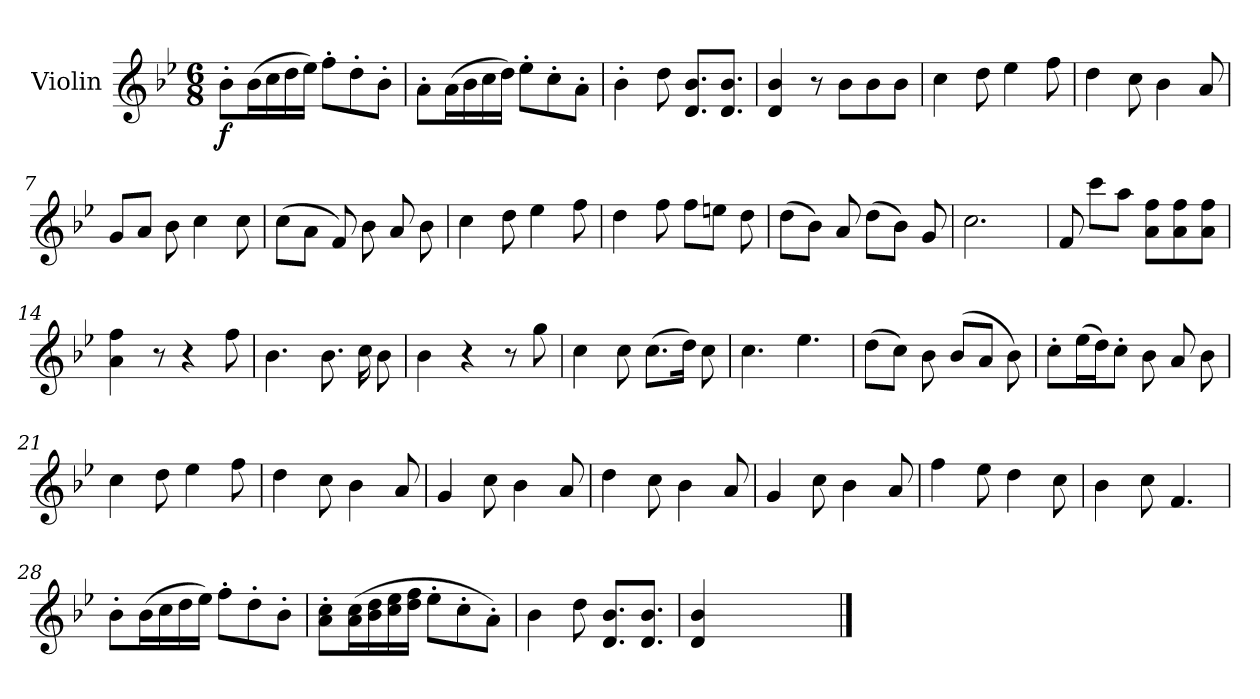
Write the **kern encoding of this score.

**kern	**dynam
*part1	*part1
*staff1	*staff1
*I"Violin	*
*I'Vln.	*
*clefG2	*
*k[b-e-]	*
*M6/8	*
=1	=1
!	!LO:DY:b
8b-'\L	f
(>16b-\L	.
16cc\	.
16dd\	.
16ee-\JJ)	.
8ff'\L	.
8dd'\	.
8b-'\J	.
=2	=2
8a'\L	.
(>16a\L	.
16b-\	.
16cc\	.
16dd\JJ)	.
8ee-'\L	.
8cc'\	.
8a'\J	.
=3	=3
4b-'\	.
8dd\	.
8.d/ 8.b-/L	.
8.d/ 8.b-/J	.
=4	=4
4d/ 4b-/	.
8r	.
8b-\L	.
8b-\	.
8b-\J	.
=5	=5
4cc\	.
8dd\	.
4ee-\	.
8ff\	.
!!LO:LB:g=z
=6	=6
4dd\	.
8cc\	.
4b-\	.
8a/	.
=7	=7
8g/L	.
8a/J	.
8b-\	.
4cc\	.
8cc\	.
=8	=8
(>8cc\L	.
8a\J	.
8f/)	.
8b-\	.
8a/	.
8b-\	.
=9	=9
4cc\	.
8dd\	.
4ee-\	.
8ff\	.
=10	=10
4dd\	.
8ff\	.
8ff\L	.
8een\J	.
8dd\	.
=11	=11
(>8dd\L	.
8b-\J)	.
8a/	.
(>8dd\L	.
8b-\J)	.
8g/	.
=12	=12
2.cc\	.
!!LO:LB:g=z
=13	=13
8f/	.
8ccc\L	.
8aa\J	.
8a\ 8ff\L	.
8a\ 8ff\	.
8a\ 8ff\J	.
=14	=14
4a\ 4ff\	.
8r	.
4r	.
8ff\	.
=15	=15
4.b-\	.
8.b-\	.
16cc\	.
8b-\	.
=16	=16
4b-\	.
4r	.
8r	.
8gg\	.
=17	=17
4cc\	.
8cc\	.
(>8.cc\L	.
16dd\Jk)	.
8cc\	.
=18	=18
4.cc\	.
4.ee-\	.
!!LO:LB:g=z
=19	=19
(>8dd\L	.
8cc\J)	.
8b-\	.
(>8b-/L	.
8a/J	.
8b-\)	.
=20	=20
8cc'\L	.
(>16ee-\L	.
16dd\J)	.
8cc'\J	.
8b-\	.
8a/	.
8b-\	.
=21	=21
4cc\	.
8dd\	.
4ee-\	.
8ff\	.
=22	=22
4dd\	.
8cc\	.
4b-\	.
8a/	.
=23	=23
4g/	.
8cc\	.
4b-\	.
8a/	.
=24	=24
4dd\	.
8cc\	.
4b-\	.
8a/	.
!!LO:LB:g=z
=25	=25
4g/	.
8cc\	.
4b-\	.
8a/	.
=26	=26
4ff\	.
8ee-\	.
4dd\	.
8cc\	.
=27	=27
4b-\	.
8cc\	.
4.f/	.
=28	=28
8b-'\L	.
(>16b-\L	.
16cc\	.
16dd\	.
16ee-\JJ)	.
8ff'\L	.
8dd'\	.
8b-'\J	.
=29	=29
8a'\ 8cc'\L	.
(>16a\ 16cc\L	.
16b-\ 16dd\	.
16cc\ 16ee-\	.
16dd\ 16ff\JJ	.
8ee-'\L	.
8cc'\	.
8a'\J)	.
=30	=30
4b-\	.
8dd\	.
8.d/ 8.b-/L	.
8.d/ 8.b-/J	.
!!LO:LB:g=z
=31	=31
4d/ 4b-/	.
8ryy	.
4ryy	.
8ryy	.
==	==
*-	*-
